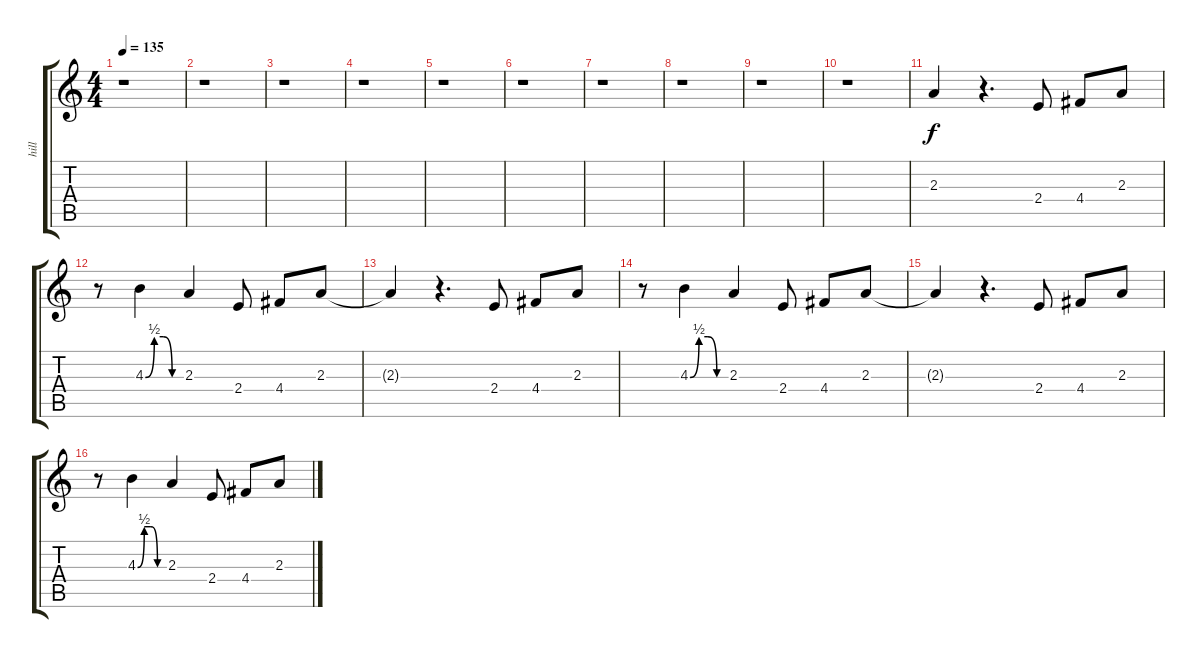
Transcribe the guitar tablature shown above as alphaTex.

\track ("hill" "hill") {instrument distortionguitar}
\staff {score tabs}
\tuning (E4 B3 G3 D3 A2 E2) {hide}
\ts (4 4)
\tempo 135
\clef g2
\ks c
r.1{dy f} |
r.1 |
r.1 |
r.1 |
r.1 |
r.1 |
r.1 |
r.1 |
r.1 |
r.1 |
2.3.4 r.4{d} 2.4.8 4.4.8 2.3.8 |
r.8 4.3{be (custom 0 0 15 2 30 2 45 0 60 0)}.4 2.3.4 2.4.8 4.4.8 2.3.8 |
2.3{t}.4 r.4{d} 2.4.8 4.4.8 2.3.8 |
r.8 4.3{be (custom 0 0 15 2 30 2 45 0 60 0)}.4 2.3.4 2.4.8 4.4.8 2.3.8 |
2.3{t}.4 r.4{d} 2.4.8 4.4.8 2.3.8 |
r.8 4.3{be (custom 0 0 15 2 30 2 45 0 60 0)}.4 2.3.4 2.4.8 4.4.8 2.3.8
